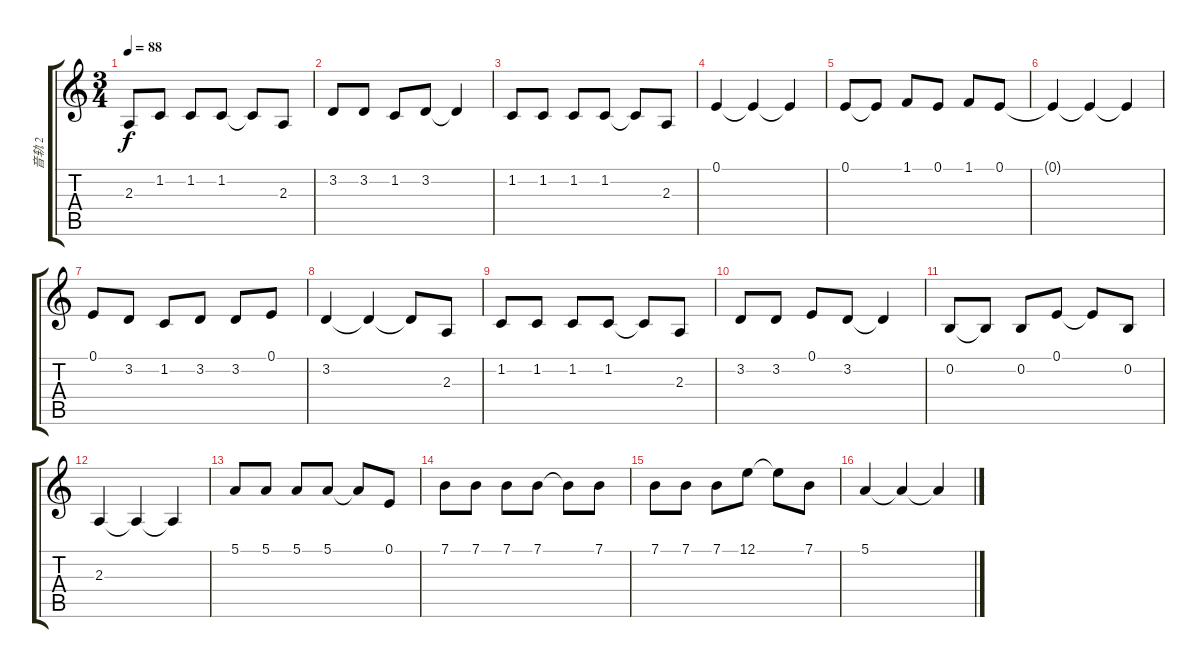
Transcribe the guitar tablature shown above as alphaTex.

\track ("音轨 2" "音轨 2") {instrument clarinet}
\staff {score tabs}
\tuning (E4 B3 G3 D3 A2 E2) {hide}
\ts (3 4)
\tempo 88
\clef g2
\ks c
2.3.8{dy f} 1.2.8 1.2.8 1.2.8 1.2{t}.8 2.3.8 |
3.2.8 3.2.8 1.2.8 3.2.8 3.2{t}.4 |
1.2.8 1.2.8 1.2.8 1.2.8 1.2{t}.8 2.3.8 |
0.1.4 0.1{t}.4 0.1{t}.4 |
0.1.8 0.1{t}.8 1.1.8 0.1.8 1.1.8 0.1.8 |
0.1{t}.4 0.1{t}.4 0.1{t}.4 |
0.1.8 3.2.8 1.2.8 3.2.8 3.2.8 0.1.8 |
3.2.4 3.2{t}.4 3.2{t}.8 2.3.8 |
1.2.8 1.2.8 1.2.8 1.2.8 1.2{t}.8 2.3.8 |
3.2.8 3.2.8 0.1.8 3.2.8 3.2{t}.4 |
0.2.8 0.2{t}.8 0.2.8 0.1.8 0.1{t}.8 0.2.8 |
2.3.4 2.3{t}.4 2.3{t}.4 |
5.1.8 5.1.8 5.1.8 5.1.8 5.1{t}.8 0.1.8 |
7.1.8 7.1.8 7.1.8 7.1.8 7.1{t}.8 7.1.8 |
7.1.8 7.1.8 7.1.8 12.1.8 12.1{t}.8 7.1.8 |
5.1.4 5.1{t}.4 5.1{t}.4
